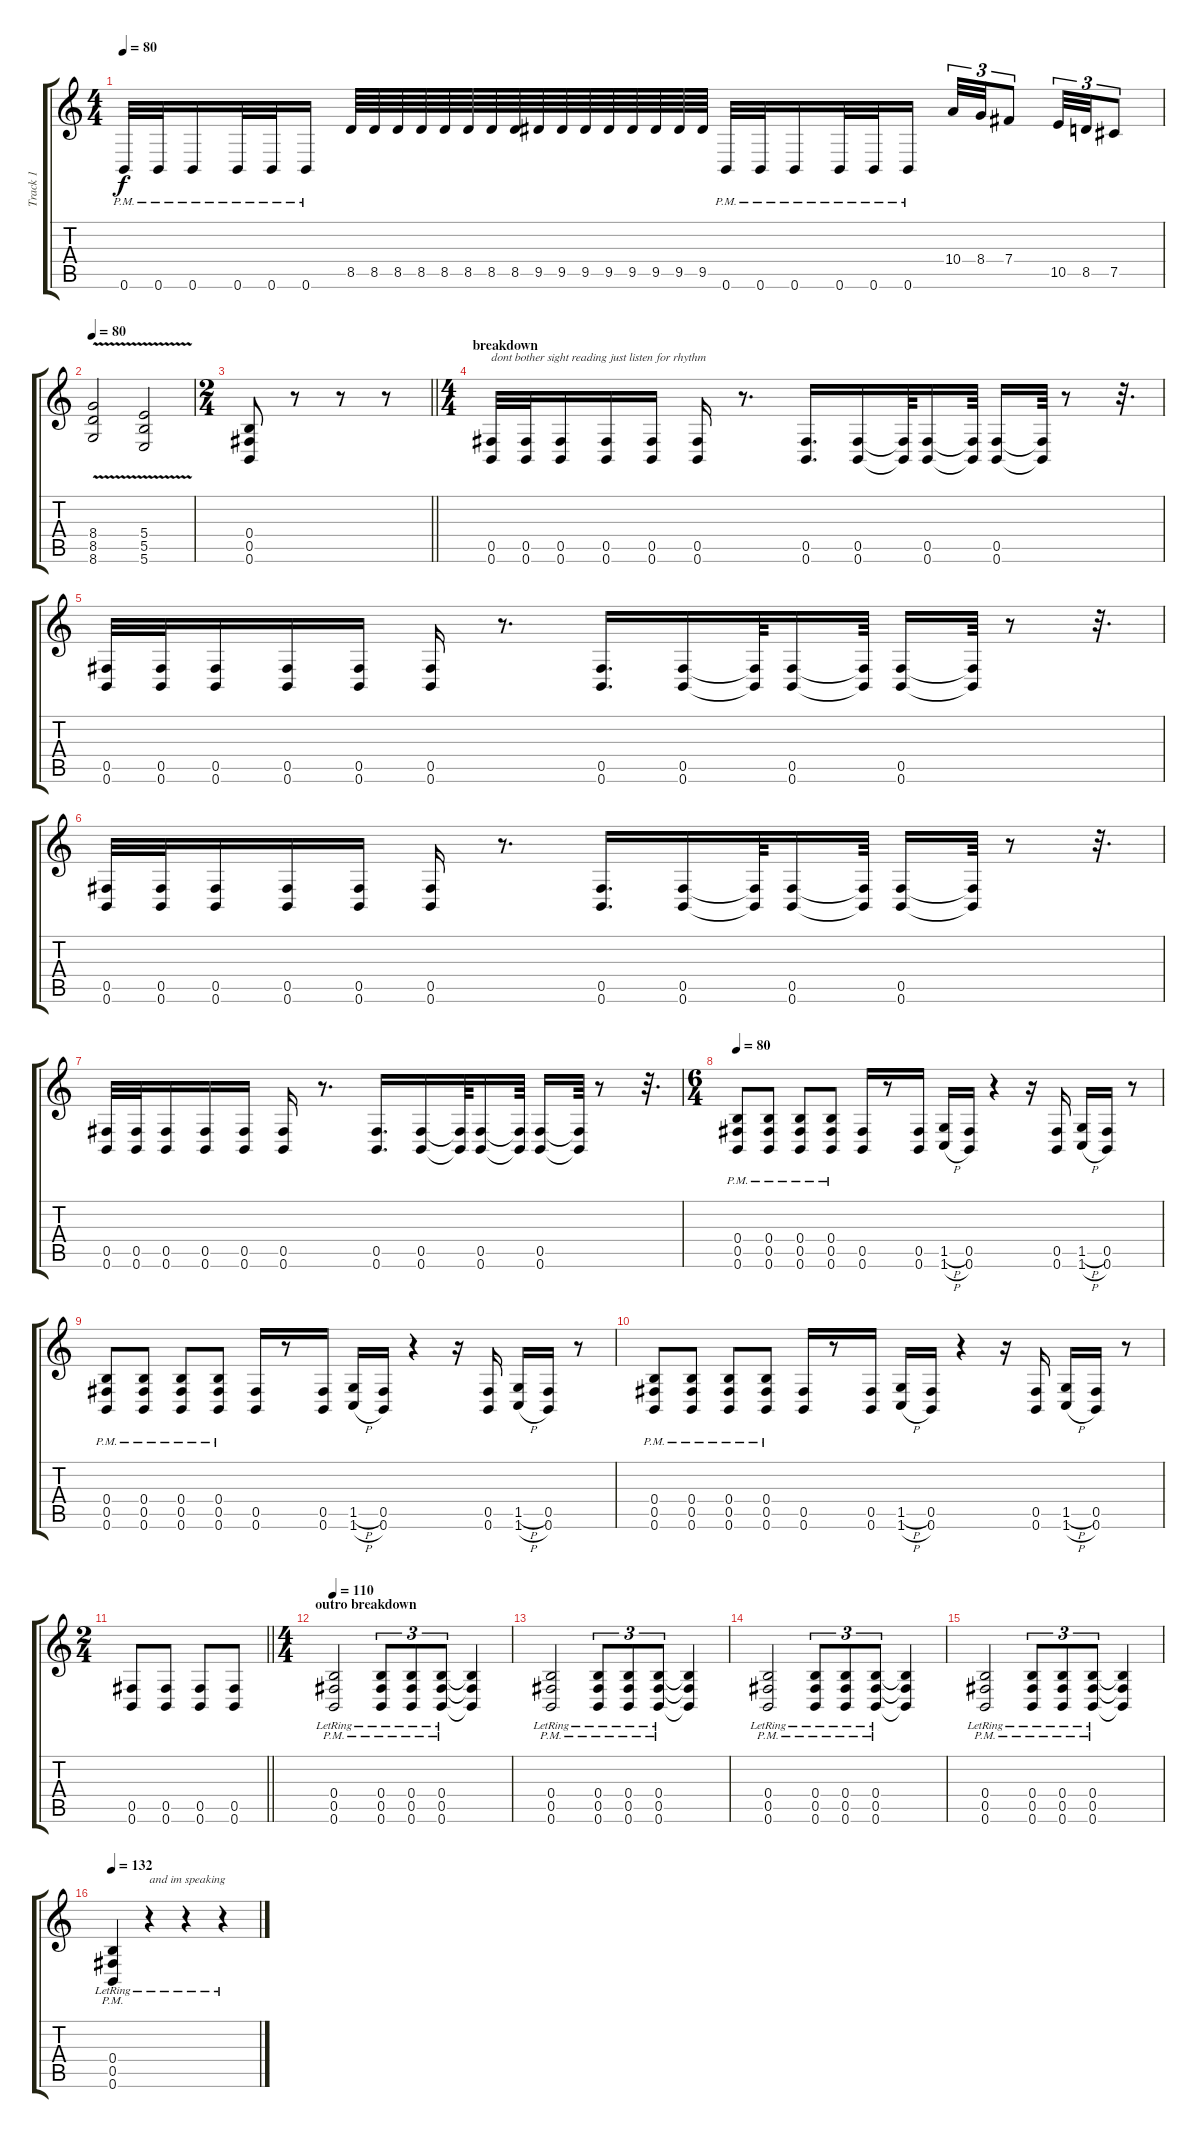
\track ("Track 1" "Track 1") {instrument distortionguitar}
\staff {score tabs}
\tuning (Db4 Ab3 E3 B2 Gb2 B1) {hide}
\ts (4 4)
\tempo 80
\clef g2
\ks c
0.6{pm}.32{dy f} 0.6{pm}.32 0.6{pm}.16 0.6{pm}.32 0.6{pm}.32 0.6{pm}.16 8.5.64 8.5.64 8.5.64 8.5.64 8.5.64 8.5.64 8.5.64 8.5.64 9.5.64 9.5.64 9.5.64 9.5.64 9.5.64 9.5.64 9.5.64 9.5.64 0.6{pm}.32 0.6{pm}.32 0.6{pm}.16 0.6{pm}.32 0.6{pm}.32 0.6{pm}.16 10.4.32{tu (3 2)} 8.4.32{tu (3 2)} 7.4.8{tu (3 2)} 10.5.32{tu (3 2)} 8.5.32{tu (3 2)} 7.5.8{tu (3 2)} |
\tempo 80
(8.4{v} 8.5{v} 8.6{v}).2 (5.4{v} 5.5{v} 5.6{v}).2 |
\ts (2 4)
\barLineRight lightlight
(0.4 0.5 0.6).8 r.8 r.8 r.8 |
\ts (4 4)
\section ("" "breakdown")
(0.5 0.6).32{txt "dont bother sight reading just listen for rhythm"} (0.5 0.6).32 (0.5 0.6).16 (0.5 0.6).16 (0.5 0.6).16 (0.5 0.6).16 r.8{d} (0.5 0.6).16{d} (0.5 0.6).16 (0.5{t} 0.6{t}).64 (0.5 0.6).16 (0.5{t} 0.6{t}).64 (0.5 0.6).16 (0.5{t} 0.6{t}).64 r.8 r.32{d} |
(0.5 0.6).32 (0.5 0.6).32 (0.5 0.6).16 (0.5 0.6).16 (0.5 0.6).16 (0.5 0.6).16 r.8{d} (0.5 0.6).16{d} (0.5 0.6).16 (0.5{t} 0.6{t}).64 (0.5 0.6).16 (0.5{t} 0.6{t}).64 (0.5 0.6).16 (0.5{t} 0.6{t}).64 r.8 r.32{d} |
(0.5 0.6).32 (0.5 0.6).32 (0.5 0.6).16 (0.5 0.6).16 (0.5 0.6).16 (0.5 0.6).16 r.8{d} (0.5 0.6).16{d} (0.5 0.6).16 (0.5{t} 0.6{t}).64 (0.5 0.6).16 (0.5{t} 0.6{t}).64 (0.5 0.6).16 (0.5{t} 0.6{t}).64 r.8 r.32{d} |
(0.5 0.6).32 (0.5 0.6).32 (0.5 0.6).16 (0.5 0.6).16 (0.5 0.6).16 (0.5 0.6).16 r.8{d} (0.5 0.6).16{d} (0.5 0.6).16 (0.5{t} 0.6{t}).64 (0.5 0.6).16 (0.5{t} 0.6{t}).64 (0.5 0.6).16 (0.5{t} 0.6{t}).64 r.8 r.32{d} |
\ts (6 4)
\tempo 80
(0.4{pm} 0.5{pm} 0.6{pm}).8 (0.4{pm} 0.5{pm} 0.6{pm}).8 (0.4{pm} 0.5{pm} 0.6{pm}).8 (0.4{pm} 0.5{pm} 0.6{pm}).8 (0.5 0.6).16 r.8 (0.5 0.6).16 (1.5{h} 1.6{h}).16 (0.5 0.6).16 r.4 r.16 (0.5 0.6).16 (1.5{h} 1.6{h}).16 (0.5 0.6).16 r.8 |
(0.4{pm} 0.5{pm} 0.6{pm}).8 (0.4{pm} 0.5{pm} 0.6{pm}).8 (0.4{pm} 0.5{pm} 0.6{pm}).8 (0.4{pm} 0.5{pm} 0.6{pm}).8 (0.5 0.6).16 r.8 (0.5 0.6).16 (1.5{h} 1.6{h}).16 (0.5 0.6).16 r.4 r.16 (0.5 0.6).16 (1.5{h} 1.6{h}).16 (0.5 0.6).16 r.8 |
(0.4{pm} 0.5{pm} 0.6{pm}).8 (0.4{pm} 0.5{pm} 0.6{pm}).8 (0.4{pm} 0.5{pm} 0.6{pm}).8 (0.4{pm} 0.5{pm} 0.6{pm}).8 (0.5 0.6).16 r.8 (0.5 0.6).16 (1.5{h} 1.6{h}).16 (0.5 0.6).16 r.4 r.16 (0.5 0.6).16 (1.5{h} 1.6{h}).16 (0.5 0.6).16 r.8 |
\ts (2 4)
\barLineRight lightlight
(0.5 0.6).8 (0.5 0.6).8 (0.5 0.6).8 (0.5 0.6).8 |
\ts (4 4)
\section ("" "outro breakdown")
\tempo 110
(0.4{pm lr} 0.5{pm lr} 0.6{pm lr}).2 (0.4{pm lr} 0.5{pm lr} 0.6{pm lr}).8{tu (3 2)} (0.4{pm lr} 0.5{pm lr} 0.6{pm lr}).8{tu (3 2)} (0.4{pm lr} 0.5{pm lr} 0.6{pm lr}).8{tu (3 2)} (0.4{t} 0.5{t} 0.6{t}).4 |
(0.4{pm lr} 0.5{pm lr} 0.6{pm lr}).2 (0.4{pm lr} 0.5{pm lr} 0.6{pm lr}).8{tu (3 2)} (0.4{pm lr} 0.5{pm lr} 0.6{pm lr}).8{tu (3 2)} (0.4{pm lr} 0.5{pm lr} 0.6{pm lr}).8{tu (3 2)} (0.4{t} 0.5{t} 0.6{t}).4 |
(0.4{pm lr} 0.5{pm lr} 0.6{pm lr}).2 (0.4{pm lr} 0.5{pm lr} 0.6{pm lr}).8{tu (3 2)} (0.4{pm lr} 0.5{pm lr} 0.6{pm lr}).8{tu (3 2)} (0.4{pm lr} 0.5{pm lr} 0.6{pm lr}).8{tu (3 2)} (0.4{t} 0.5{t} 0.6{t}).4 |
(0.4{pm lr} 0.5{pm lr} 0.6{pm lr}).2 (0.4{pm lr} 0.5{pm lr} 0.6{pm lr}).8{tu (3 2)} (0.4{pm lr} 0.5{pm lr} 0.6{pm lr}).8{tu (3 2)} (0.4{pm lr} 0.5{pm lr} 0.6{pm lr}).8{tu (3 2)} (0.4{t} 0.5{t} 0.6{t}).4 |
\tempo 132
(0.4{pm lr} 0.5{pm lr} 0.6{pm lr}).4 r.4{txt "and im speaking"} r.4 r.4
